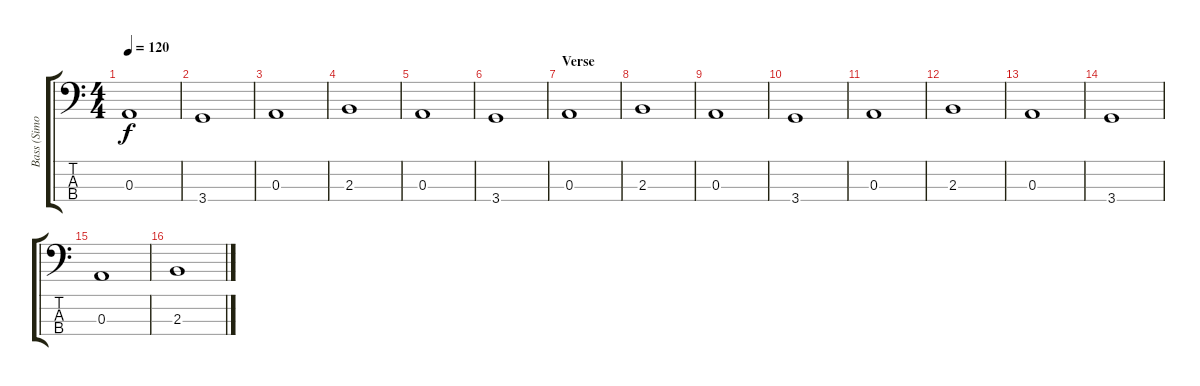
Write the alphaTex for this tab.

\track ("Bass (Simon)" "Bass (Simo") {instrument electricbassfinger}
\staff {score tabs}
\tuning (G2 D2 A1 E1) {hide}
\ts (4 4)
\tempo 120
\clef f4
\ks c
0.3.1{dy f} |
3.4.1 |
0.3.1 |
2.3.1 |
0.3.1 |
3.4.1 |
\section ("" "Verse")
0.3.1 |
2.3.1 |
0.3.1 |
3.4.1 |
0.3.1 |
2.3.1 |
0.3.1 |
3.4.1 |
0.3.1 |
2.3.1
